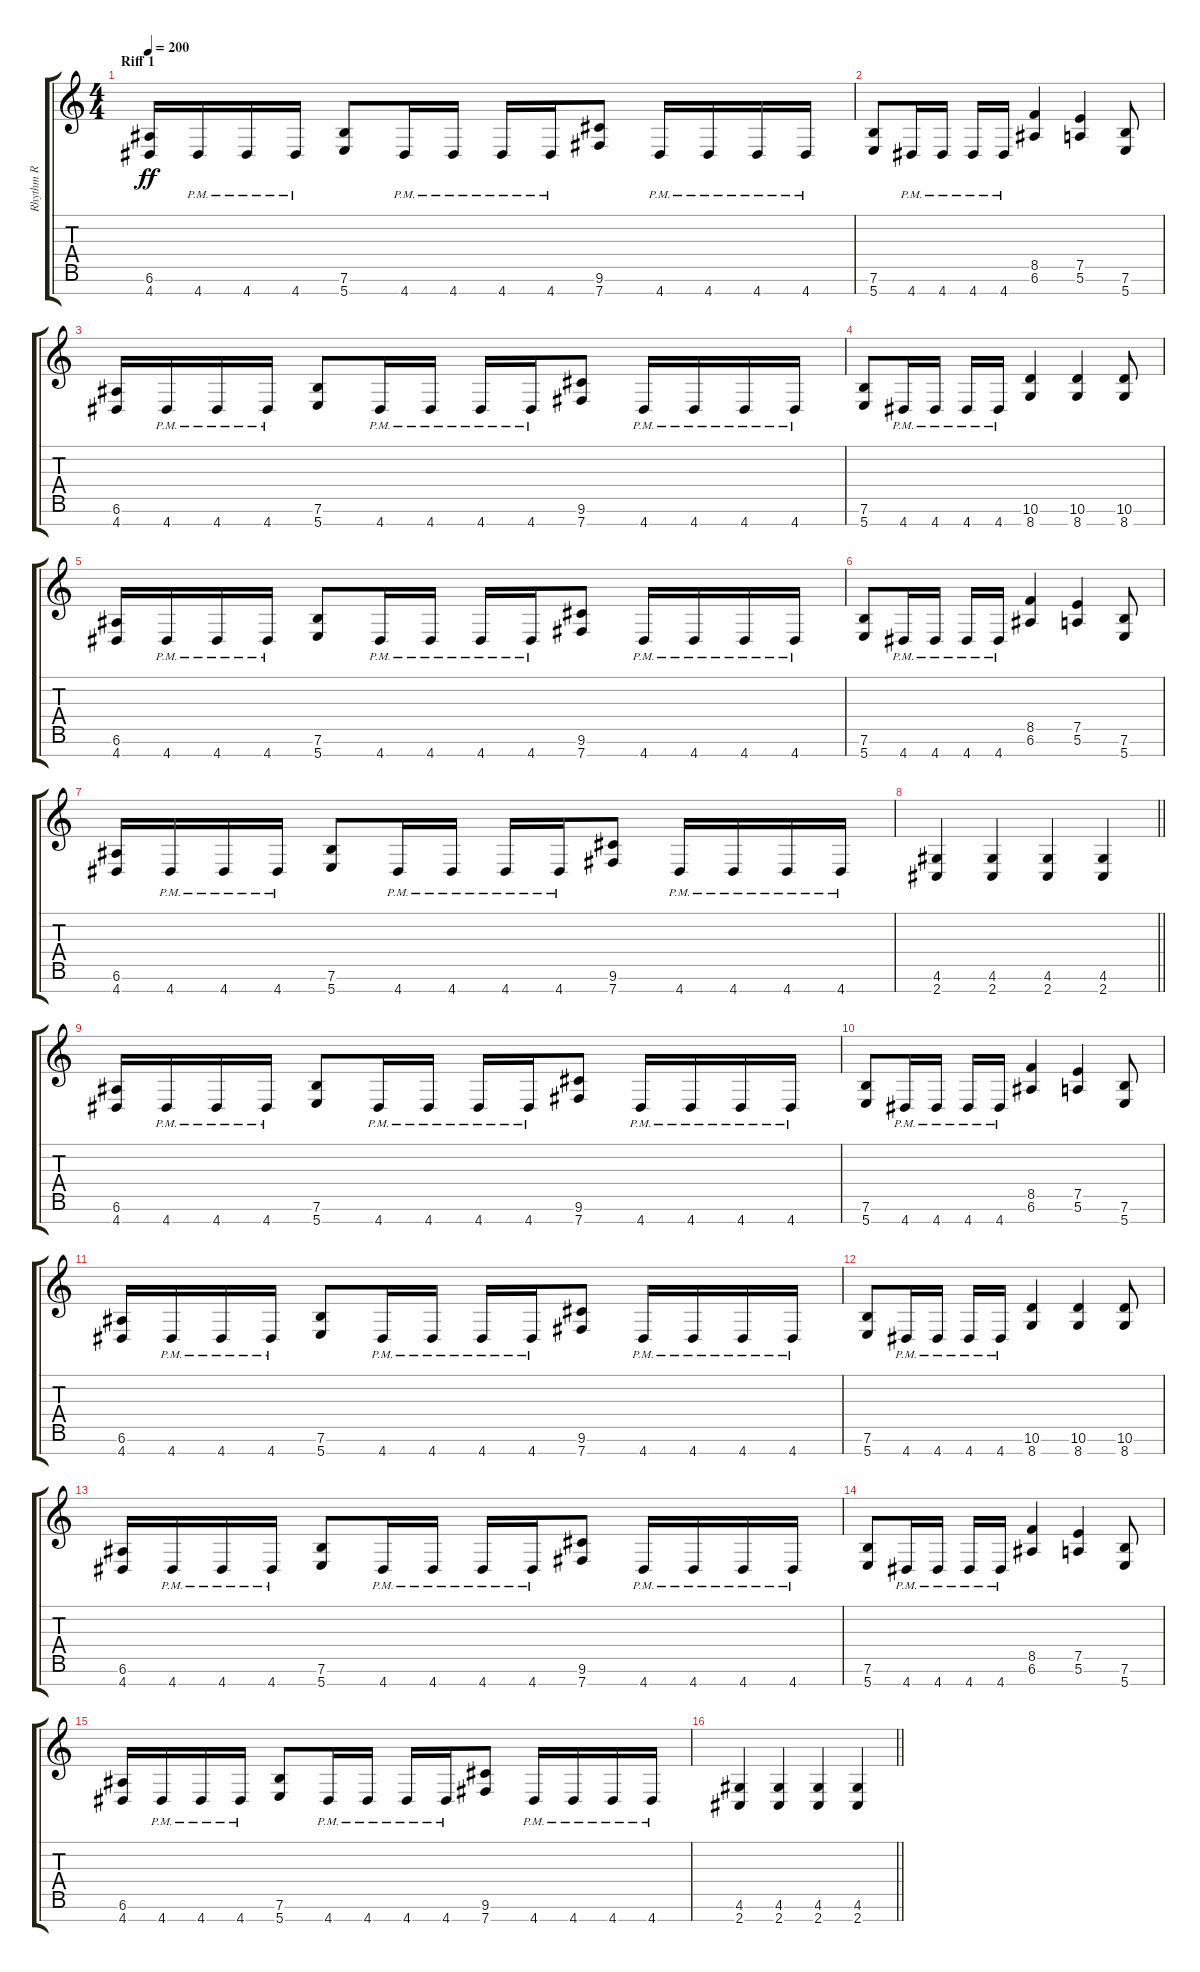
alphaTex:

\track ("Rhythm R" "Rhythm R") {instrument overdrivenguitar}
\staff {score tabs}
\tuning (E4 B3 G3 D3 A2 E2 B1) {hide}
\ts (4 4)
\section ("" "Riff 1")
\tempo 200
\clef g2
\ks c
(6.6 4.7).16{dy ff} 4.7{pm}.16 4.7{pm}.16 4.7{pm}.16 (7.6 5.7).8 4.7{pm}.16 4.7{pm}.16 4.7{pm}.16 4.7{pm}.16 (9.6 7.7).8 4.7{pm}.16 4.7{pm}.16 4.7{pm}.16 4.7{pm}.16 |
(7.6 5.7).8 4.7{pm}.16 4.7{pm}.16 4.7{pm}.16 4.7{pm}.16 (8.5 6.6).4 (7.5 5.6).4 (7.6 5.7).8 |
(6.6 4.7).16 4.7{pm}.16 4.7{pm}.16 4.7{pm}.16 (7.6 5.7).8 4.7{pm}.16 4.7{pm}.16 4.7{pm}.16 4.7{pm}.16 (9.6 7.7).8 4.7{pm}.16 4.7{pm}.16 4.7{pm}.16 4.7{pm}.16 |
(7.6 5.7).8 4.7{pm}.16 4.7{pm}.16 4.7{pm}.16 4.7{pm}.16 (10.6 8.7).4 (10.6 8.7).4 (10.6 8.7).8 |
(6.6 4.7).16 4.7{pm}.16 4.7{pm}.16 4.7{pm}.16 (7.6 5.7).8 4.7{pm}.16 4.7{pm}.16 4.7{pm}.16 4.7{pm}.16 (9.6 7.7).8 4.7{pm}.16 4.7{pm}.16 4.7{pm}.16 4.7{pm}.16 |
(7.6 5.7).8 4.7{pm}.16 4.7{pm}.16 4.7{pm}.16 4.7{pm}.16 (8.5 6.6).4 (7.5 5.6).4 (7.6 5.7).8 |
(6.6 4.7).16 4.7{pm}.16 4.7{pm}.16 4.7{pm}.16 (7.6 5.7).8 4.7{pm}.16 4.7{pm}.16 4.7{pm}.16 4.7{pm}.16 (9.6 7.7).8 4.7{pm}.16 4.7{pm}.16 4.7{pm}.16 4.7{pm}.16 |
\barLineRight lightlight
(4.6 2.7).4 (4.6 2.7).4 (4.6 2.7).4 (4.6 2.7).4 |
(6.6 4.7).16 4.7{pm}.16 4.7{pm}.16 4.7{pm}.16 (7.6 5.7).8 4.7{pm}.16 4.7{pm}.16 4.7{pm}.16 4.7{pm}.16 (9.6 7.7).8 4.7{pm}.16 4.7{pm}.16 4.7{pm}.16 4.7{pm}.16 |
(7.6 5.7).8 4.7{pm}.16 4.7{pm}.16 4.7{pm}.16 4.7{pm}.16 (8.5 6.6).4 (7.5 5.6).4 (7.6 5.7).8 |
(6.6 4.7).16 4.7{pm}.16 4.7{pm}.16 4.7{pm}.16 (7.6 5.7).8 4.7{pm}.16 4.7{pm}.16 4.7{pm}.16 4.7{pm}.16 (9.6 7.7).8 4.7{pm}.16 4.7{pm}.16 4.7{pm}.16 4.7{pm}.16 |
(7.6 5.7).8 4.7{pm}.16 4.7{pm}.16 4.7{pm}.16 4.7{pm}.16 (10.6 8.7).4 (10.6 8.7).4 (10.6 8.7).8 |
(6.6 4.7).16 4.7{pm}.16 4.7{pm}.16 4.7{pm}.16 (7.6 5.7).8 4.7{pm}.16 4.7{pm}.16 4.7{pm}.16 4.7{pm}.16 (9.6 7.7).8 4.7{pm}.16 4.7{pm}.16 4.7{pm}.16 4.7{pm}.16 |
(7.6 5.7).8 4.7{pm}.16 4.7{pm}.16 4.7{pm}.16 4.7{pm}.16 (8.5 6.6).4 (7.5 5.6).4 (7.6 5.7).8 |
(6.6 4.7).16 4.7{pm}.16 4.7{pm}.16 4.7{pm}.16 (7.6 5.7).8 4.7{pm}.16 4.7{pm}.16 4.7{pm}.16 4.7{pm}.16 (9.6 7.7).8 4.7{pm}.16 4.7{pm}.16 4.7{pm}.16 4.7{pm}.16 |
\barLineRight lightlight
(4.6 2.7).4 (4.6 2.7).4 (4.6 2.7).4 (4.6 2.7).4
